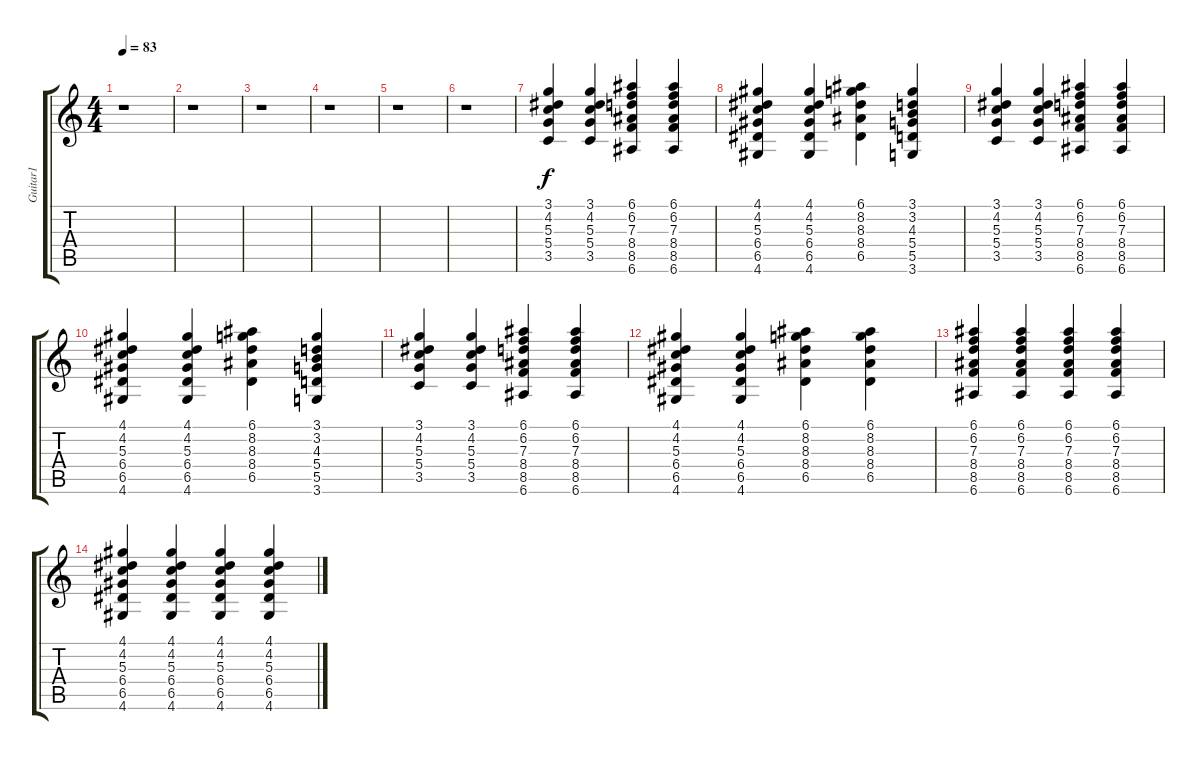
\track ("Guitar1" "Guitar1") {instrument overdrivenguitar}
\staff {score tabs}
\tuning (E4 B3 G3 D3 A2 E2) {hide}
\ts (4 4)
\tempo 83
\clef g2
\ks c
r.1{dy f} |
r.1 |
r.1 |
r.1 |
r.1 |
r.1 |
(3.1 4.2 5.3 5.4 3.5).4 (3.1 4.2 5.3 5.4 3.5).4 (6.1 6.2 7.3 8.4 8.5 6.6).4 (6.1 6.2 7.3 8.4 8.5 6.6).4 |
(4.1 4.2 5.3 6.4 6.5 4.6).4 (4.1 4.2 5.3 6.4 6.5 4.6).4 (6.1 8.2 8.3 8.4 6.5).4 (3.1 3.2 4.3 5.4 5.5 3.6).4 |
(3.1 4.2 5.3 5.4 3.5).4 (3.1 4.2 5.3 5.4 3.5).4 (6.1 6.2 7.3 8.4 8.5 6.6).4 (6.1 6.2 7.3 8.4 8.5 6.6).4 |
(4.1 4.2 5.3 6.4 6.5 4.6).4 (4.1 4.2 5.3 6.4 6.5 4.6).4 (6.1 8.2 8.3 8.4 6.5).4 (3.1 3.2 4.3 5.4 5.5 3.6).4 |
(3.1 4.2 5.3 5.4 3.5).4 (3.1 4.2 5.3 5.4 3.5).4 (6.1 6.2 7.3 8.4 8.5 6.6).4 (6.1 6.2 7.3 8.4 8.5 6.6).4 |
(4.1 4.2 5.3 6.4 6.5 4.6).4 (4.1 4.2 5.3 6.4 6.5 4.6).4 (6.1 8.2 8.3 8.4 6.5).4 (6.1 8.2 8.3 8.4 6.5).4 |
(6.1 6.2 7.3 8.4 8.5 6.6).4 (6.1 6.2 7.3 8.4 8.5 6.6).4 (6.1 6.2 7.3 8.4 8.5 6.6).4 (6.1 6.2 7.3 8.4 8.5 6.6).4 |
(4.1 4.2 5.3 6.4 6.5 4.6).4 (4.1 4.2 5.3 6.4 6.5 4.6).4 (4.1 4.2 5.3 6.4 6.5 4.6).4 (4.1 4.2 5.3 6.4 6.5 4.6).4
